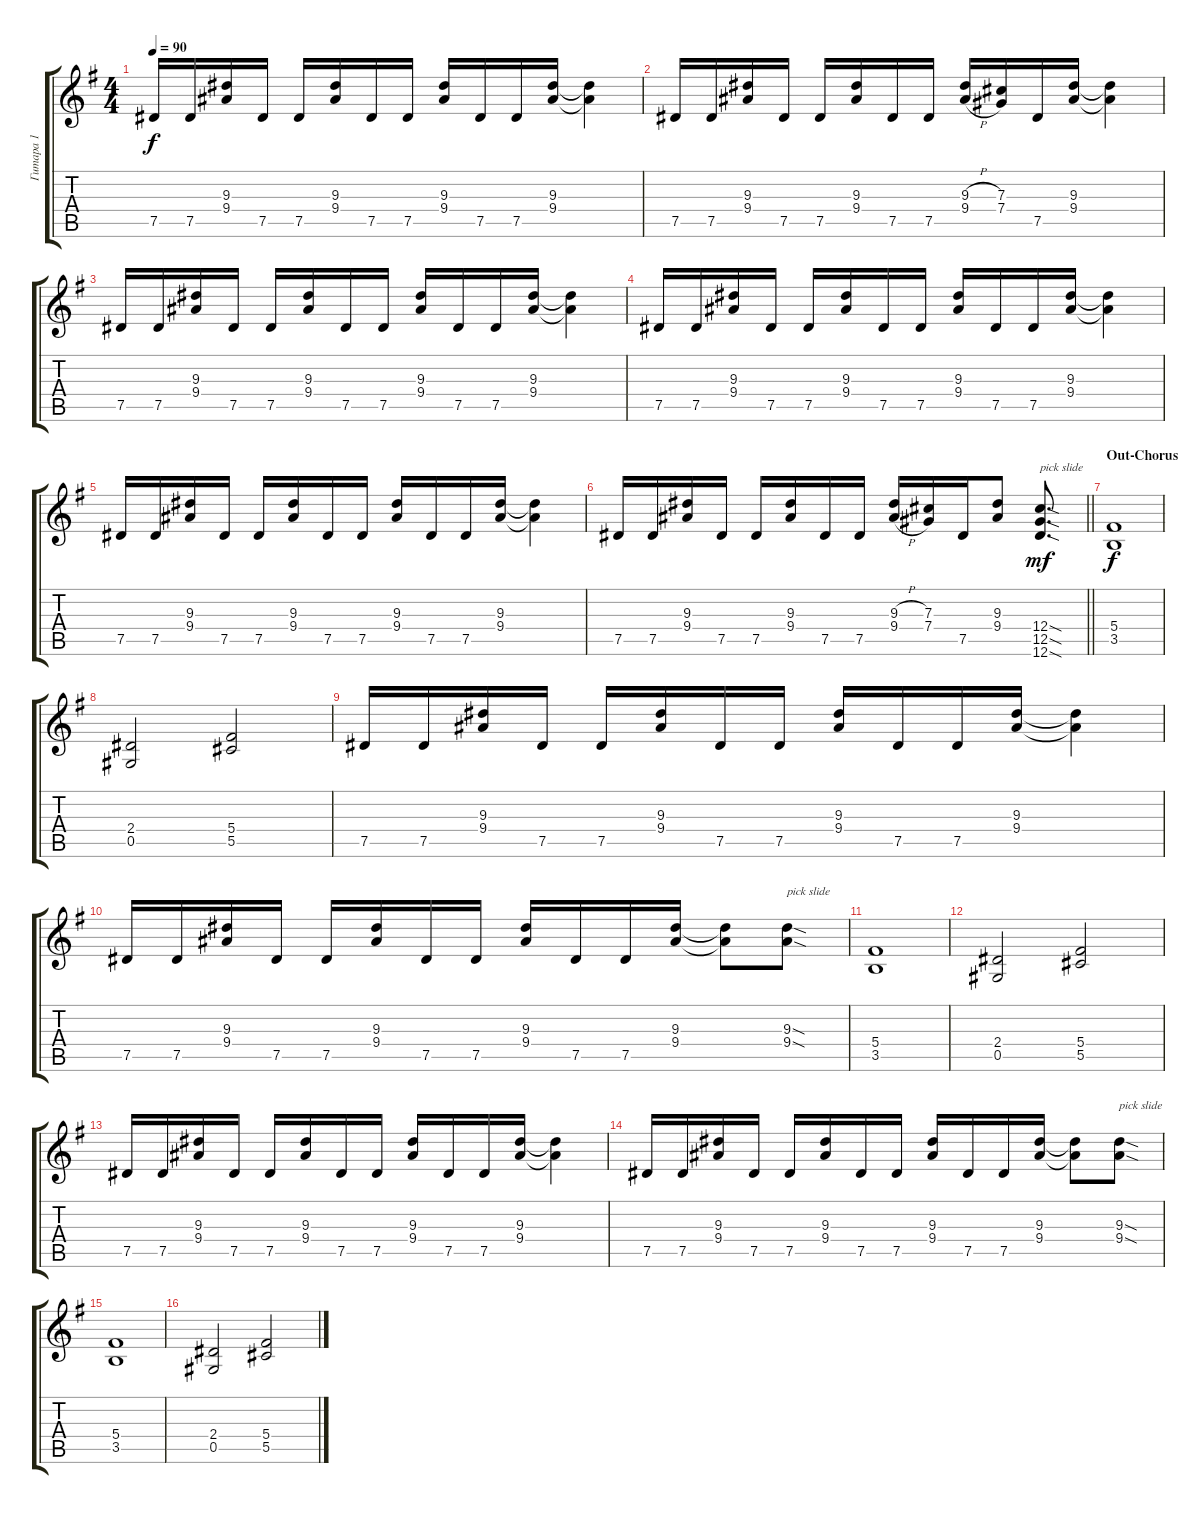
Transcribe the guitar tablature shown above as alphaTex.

\track ("Гитара 1" "Гитара 1") {instrument distortionguitar}
\staff {score tabs}
\tuning (Eb4 Bb3 Gb3 Db3 Ab2 Eb2) {hide}
\ts (4 4)
\tempo 90
\clef g2
\ks eminor
7.5.16{dy f} 7.5.16 (9.3 9.4).16 7.5.16 7.5.16 (9.3 9.4).16 7.5.16 7.5.16 (9.3 9.4).16 7.5.16 7.5.16 (9.3 9.4).16 (9.3{t} 9.4{t}).4 |
7.5.16 7.5.16 (9.3 9.4).16 7.5.16 7.5.16 (9.3 9.4).16 7.5.16 7.5.16 (9.3{h} 9.4{h}).16 (7.3 7.4).16 7.5.16 (9.3 9.4).16 (9.3{t} 9.4{t}).4 |
7.5.16 7.5.16 (9.3 9.4).16 7.5.16 7.5.16 (9.3 9.4).16 7.5.16 7.5.16 (9.3 9.4).16 7.5.16 7.5.16 (9.3 9.4).16 (9.3{t} 9.4{t}).4 |
7.5.16 7.5.16 (9.3 9.4).16 7.5.16 7.5.16 (9.3 9.4).16 7.5.16 7.5.16 (9.3 9.4).16 7.5.16 7.5.16 (9.3 9.4).16 (9.3{t} 9.4{t}).4 |
7.5.16 7.5.16 (9.3 9.4).16 7.5.16 7.5.16 (9.3 9.4).16 7.5.16 7.5.16 (9.3 9.4).16 7.5.16 7.5.16 (9.3 9.4).16 (9.3{t} 9.4{t}).4 |
\barLineRight lightlight
7.5.16 7.5.16 (9.3 9.4).16 7.5.16 7.5.16 (9.3 9.4).16 7.5.16 7.5.16 (9.3{h} 9.4{h}).16 (7.3 7.4).16 7.5.16 (9.3 9.4).8 (12.4{sod} 12.5{sod} 12.6{sod}).8{d txt "pick slide" dy mf} |
\section ("" "Out-Chorus")
(5.4 3.5).1{dy f volume 13} |
(2.4 0.5).2 (5.4 5.5).2 |
7.5.16 7.5.16 (9.3 9.4).16 7.5.16 7.5.16 (9.3 9.4).16 7.5.16 7.5.16 (9.3 9.4).16 7.5.16 7.5.16 (9.3 9.4).16 (9.3{t} 9.4{t}).4 |
7.5.16 7.5.16 (9.3 9.4).16 7.5.16 7.5.16 (9.3 9.4).16 7.5.16 7.5.16 (9.3 9.4).16 7.5.16 7.5.16 (9.3 9.4).16 (9.3{t} 9.4{t}).8 (9.3{sod} 9.4{sod}).8{txt "pick slide" volume 15} |
(5.4 3.5).1{volume 13} |
(2.4 0.5).2 (5.4 5.5).2 |
7.5.16 7.5.16 (9.3 9.4).16 7.5.16 7.5.16 (9.3 9.4).16 7.5.16 7.5.16 (9.3 9.4).16 7.5.16 7.5.16 (9.3 9.4).16 (9.3{t} 9.4{t}).4 |
7.5.16 7.5.16 (9.3 9.4).16 7.5.16 7.5.16 (9.3 9.4).16 7.5.16 7.5.16 (9.3 9.4).16 7.5.16 7.5.16 (9.3 9.4).16 (9.3{t} 9.4{t}).8 (9.3{sod} 9.4{sod}).8{txt "pick slide" volume 15} |
(5.4 3.5).1{volume 13} |
(2.4 0.5).2 (5.4 5.5).2
